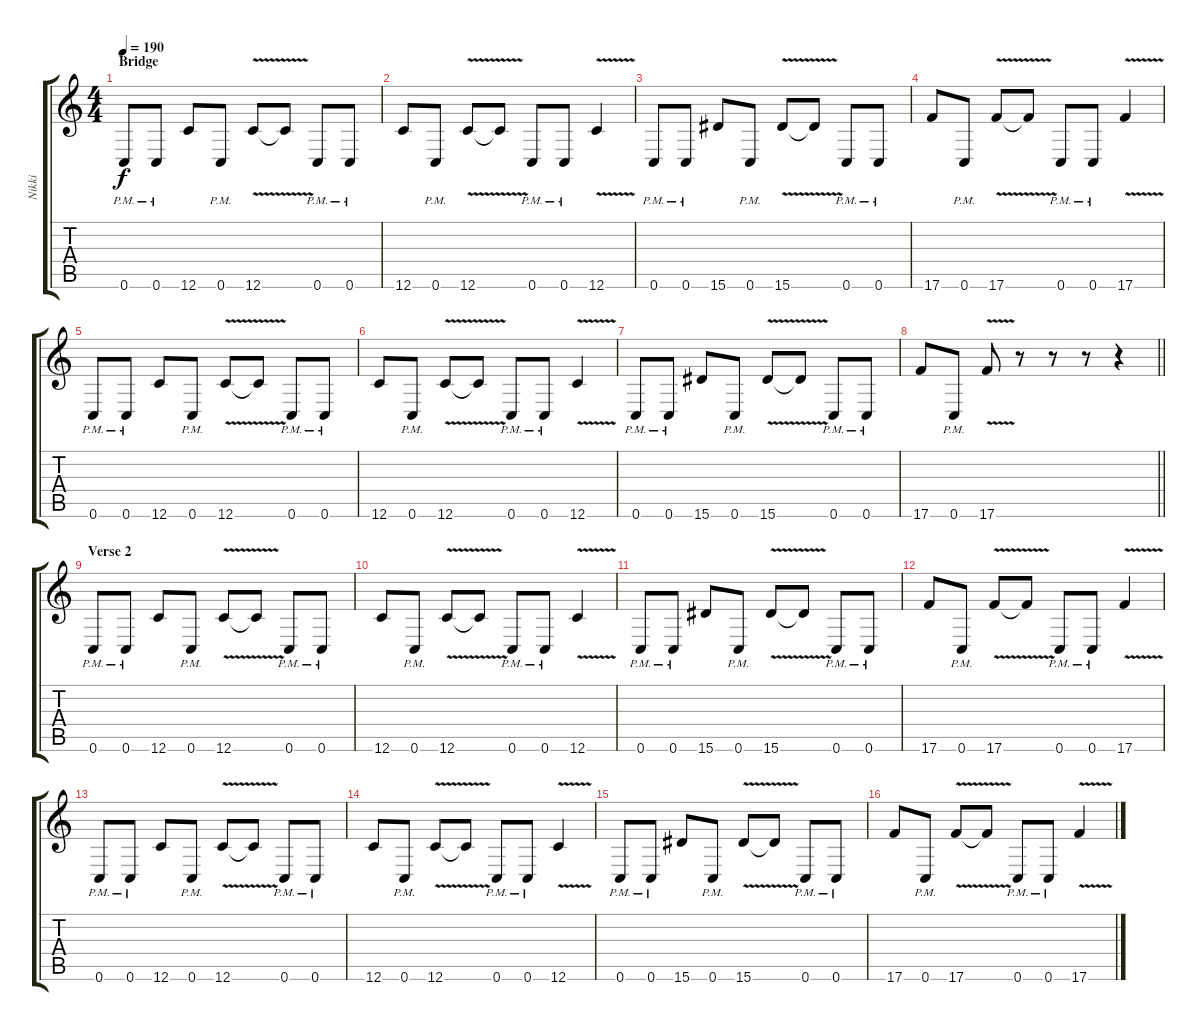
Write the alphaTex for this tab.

\track ("Nikki" "Nikki") {instrument distortionguitar}
\staff {score tabs}
\tuning (D4 A3 F3 C3 G2 C2) {hide}
\ts (4 4)
\section ("" "Bridge")
\tempo 190
\clef g2
\ks c
0.6{pm}.8{dy f} 0.6{pm}.8 12.6.8 0.6{pm}.8 12.6{v}.8 12.6{t}.8 0.6{pm}.8 0.6{pm}.8 |
12.6.8 0.6{pm}.8 12.6{v}.8 12.6{t}.8 0.6{pm}.8 0.6{pm}.8 12.6{v}.4 |
0.6{pm}.8 0.6{pm}.8 15.6.8 0.6{pm}.8 15.6{v}.8 15.6{t}.8 0.6{pm}.8 0.6{pm}.8 |
17.6.8 0.6{pm}.8 17.6{v}.8 17.6{t}.8 0.6{pm}.8 0.6{pm}.8 17.6{v}.4 |
0.6{pm}.8 0.6{pm}.8 12.6.8 0.6{pm}.8 12.6{v}.8 12.6{t}.8 0.6{pm}.8 0.6{pm}.8 |
12.6.8 0.6{pm}.8 12.6{v}.8 12.6{t}.8 0.6{pm}.8 0.6{pm}.8 12.6{v}.4 |
0.6{pm}.8 0.6{pm}.8 15.6.8 0.6{pm}.8 15.6{v}.8 15.6{t}.8 0.6{pm}.8 0.6{pm}.8 |
\barLineRight lightlight
17.6.8 0.6{pm}.8 17.6{v}.8 r.8 r.8 r.8 r.4 |
\section ("" "Verse 2")
0.6{pm}.8 0.6{pm}.8 12.6.8 0.6{pm}.8 12.6{v}.8 12.6{t}.8 0.6{pm}.8 0.6{pm}.8 |
12.6.8 0.6{pm}.8 12.6{v}.8 12.6{t}.8 0.6{pm}.8 0.6{pm}.8 12.6{v}.4 |
0.6{pm}.8 0.6{pm}.8 15.6.8 0.6{pm}.8 15.6{v}.8 15.6{t}.8 0.6{pm}.8 0.6{pm}.8 |
17.6.8 0.6{pm}.8 17.6{v}.8 17.6{t}.8 0.6{pm}.8 0.6{pm}.8 17.6{v}.4 |
0.6{pm}.8 0.6{pm}.8 12.6.8 0.6{pm}.8 12.6{v}.8 12.6{t}.8 0.6{pm}.8 0.6{pm}.8 |
12.6.8 0.6{pm}.8 12.6{v}.8 12.6{t}.8 0.6{pm}.8 0.6{pm}.8 12.6{v}.4 |
0.6{pm}.8 0.6{pm}.8 15.6.8 0.6{pm}.8 15.6{v}.8 15.6{t}.8 0.6{pm}.8 0.6{pm}.8 |
17.6.8 0.6{pm}.8 17.6{v}.8 17.6{t}.8 0.6{pm}.8 0.6{pm}.8 17.6{v}.4
